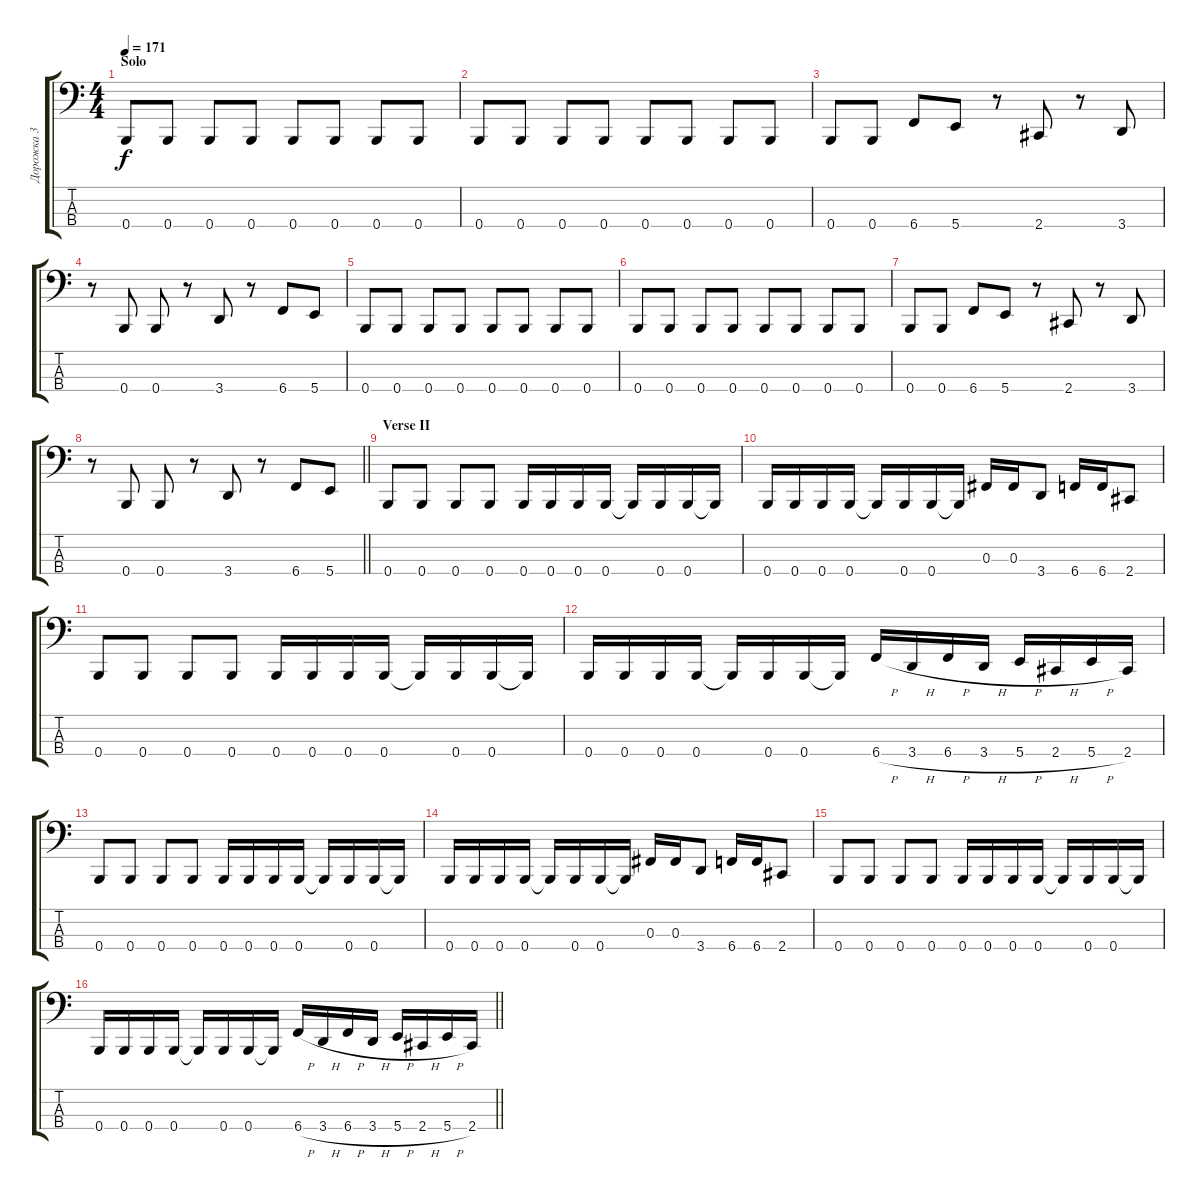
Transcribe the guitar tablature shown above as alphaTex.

\track ("Дорожка 3" "Дорожка 3") {instrument slapbass2}
\staff {score tabs}
\tuning (E2 B1 Gb1 B0) {hide}
\ts (4 4)
\section ("" "Solo")
\tempo 171
\clef f4
\ks c
0.4.8{dy f} 0.4.8 0.4.8 0.4.8 0.4.8 0.4.8 0.4.8 0.4.8 |
0.4.8 0.4.8 0.4.8 0.4.8 0.4.8 0.4.8 0.4.8 0.4.8 |
0.4.8 0.4.8 6.4.8 5.4.8 r.8 2.4.8 r.8 3.4.8 |
r.8 0.4.8 0.4.8 r.8 3.4.8 r.8 6.4.8 5.4.8 |
0.4.8 0.4.8 0.4.8 0.4.8 0.4.8 0.4.8 0.4.8 0.4.8 |
0.4.8 0.4.8 0.4.8 0.4.8 0.4.8 0.4.8 0.4.8 0.4.8 |
0.4.8 0.4.8 6.4.8 5.4.8 r.8 2.4.8 r.8 3.4.8 |
\barLineRight lightlight
r.8 0.4.8 0.4.8 r.8 3.4.8 r.8 6.4.8 5.4.8 |
\section ("" "Verse II")
0.4.8 0.4.8 0.4.8 0.4.8 0.4.16 0.4.16 0.4.16 0.4.16 0.4{t}.16 0.4.16 0.4.16 0.4{t}.16 |
0.4.16 0.4.16 0.4.16 0.4.16 0.4{t}.16 0.4.16 0.4.16 0.4{t}.16 0.3.16 0.3.16 3.4.8 6.4.16 6.4.16 2.4.8 |
0.4.8 0.4.8 0.4.8 0.4.8 0.4.16 0.4.16 0.4.16 0.4.16 0.4{t}.16 0.4.16 0.4.16 0.4{t}.16 |
0.4.16 0.4.16 0.4.16 0.4.16 0.4{t}.16 0.4.16 0.4.16 0.4{t}.16 6.4{h}.16 3.4{h}.16 6.4{h}.16 3.4{h}.16 5.4{h}.16 2.4{h}.16 5.4{h}.16 2.4.16 |
0.4.8 0.4.8 0.4.8 0.4.8 0.4.16 0.4.16 0.4.16 0.4.16 0.4{t}.16 0.4.16 0.4.16 0.4{t}.16 |
0.4.16 0.4.16 0.4.16 0.4.16 0.4{t}.16 0.4.16 0.4.16 0.4{t}.16 0.3.16 0.3.16 3.4.8 6.4.16 6.4.16 2.4.8 |
0.4.8 0.4.8 0.4.8 0.4.8 0.4.16 0.4.16 0.4.16 0.4.16 0.4{t}.16 0.4.16 0.4.16 0.4{t}.16 |
\barLineRight lightlight
0.4.16 0.4.16 0.4.16 0.4.16 0.4{t}.16 0.4.16 0.4.16 0.4{t}.16 6.4{h}.16 3.4{h}.16 6.4{h}.16 3.4{h}.16 5.4{h}.16 2.4{h}.16 5.4{h}.16 2.4.16
